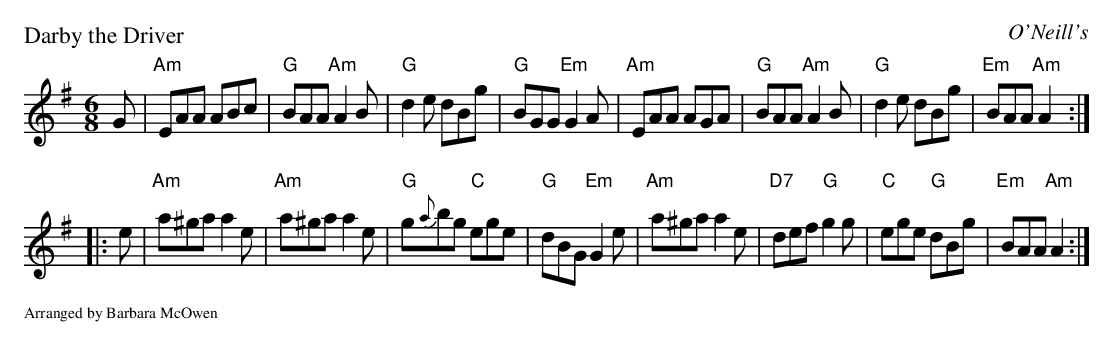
X:1
P: Darby the Driver
O: O'Neill's
M: 6/8
L: 1/8
K: Ador
G \
| "Am"EAA ABc | "G"BAA "Am"A2B | "G"d2e dBg | "G"BGG "Em"G2A \
| "Am"EAA AGA | "G"BAA "Am"A2B | "G"d2e dBg | "Em"BAA "Am"A2 :|
|: e \
| "Am"a^ga a2e | "Am"a^ga a2e | "G"g{a}bg "C"ege | "G"dBG "Em"G2e \
| "Am"a^ga a2e | "D7"def "G"g2g | "C"ege "G"dBg | "Em"BAA "Am"A2 :|
